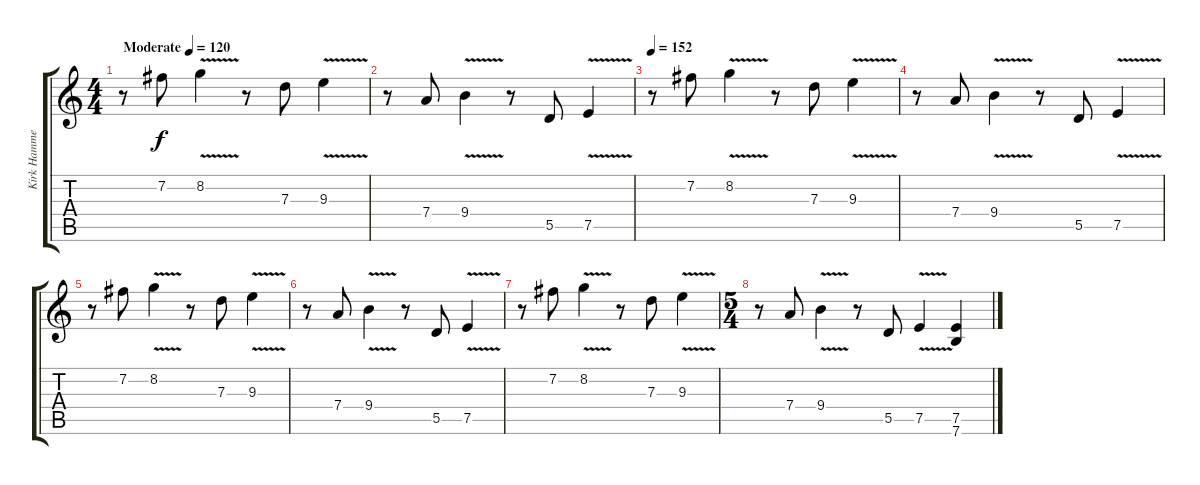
\track ("Kirk Hammett" "Kirk Hamme") {instrument distortionguitar bank 17}
\staff {score tabs}
\tuning (E4 B3 G3 D3 A2 E2) {hide}
\ts (4 4)
\tempo (120 "Moderate")
\tempo 152
\tempo (120 "Moderate")
\clef g2
\ks c
r.8{dy f instrument distortionguitar} 7.2.8 8.2{v}.4 r.8 7.3.8 9.3{v}.4 |
r.8 7.4.8 9.4{v}.4 r.8 5.5.8 7.5{v}.4 |
\tempo 152
r.8 7.2.8 8.2{v}.4 r.8 7.3.8 9.3{v}.4 |
r.8 7.4.8 9.4{v}.4 r.8 5.5.8 7.5{v}.4 |
r.8 7.2.8 8.2{v}.4 r.8 7.3.8 9.3{v}.4 |
r.8 7.4.8 9.4{v}.4 r.8 5.5.8 7.5{v}.4 |
r.8 7.2.8 8.2{v}.4 r.8 7.3.8 9.3{v}.4 |
\ts (5 4)
r.8 7.4.8 9.4{v}.4 r.8 5.5.8 7.5{v}.4 (7.5 7.6).4
